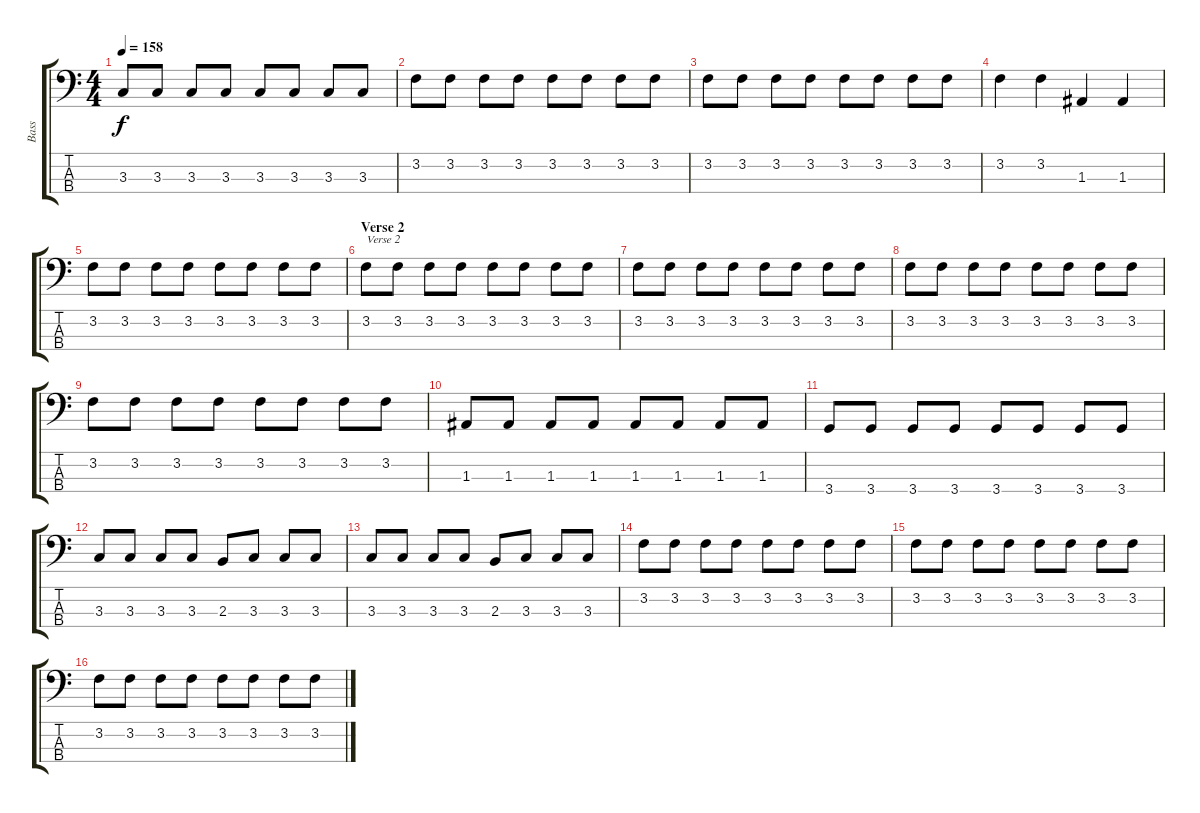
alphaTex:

\track ("Bass" "Bass") {instrument electricbasspick}
\staff {score tabs}
\tuning (G2 D2 A1 E1) {hide}
\ts (4 4)
\tempo 158
\clef f4
\ks c
3.3.8{dy f} 3.3.8 3.3.8 3.3.8 3.3.8 3.3.8 3.3.8 3.3.8 |
3.2.8 3.2.8 3.2.8 3.2.8 3.2.8 3.2.8 3.2.8 3.2.8 |
3.2.8 3.2.8 3.2.8 3.2.8 3.2.8 3.2.8 3.2.8 3.2.8 |
3.2.4 3.2.4 1.3.4 1.3.4 |
3.2.8 3.2.8 3.2.8 3.2.8 3.2.8 3.2.8 3.2.8 3.2.8 |
\section ("" "Verse 2")
3.2.8{txt "Verse 2"} 3.2.8 3.2.8 3.2.8 3.2.8 3.2.8 3.2.8 3.2.8 |
3.2.8 3.2.8 3.2.8 3.2.8 3.2.8 3.2.8 3.2.8 3.2.8 |
3.2.8 3.2.8 3.2.8 3.2.8 3.2.8 3.2.8 3.2.8 3.2.8 |
3.2.8 3.2.8 3.2.8 3.2.8 3.2.8 3.2.8 3.2.8 3.2.8 |
1.3.8 1.3.8 1.3.8 1.3.8 1.3.8 1.3.8 1.3.8 1.3.8 |
3.4.8 3.4.8 3.4.8 3.4.8 3.4.8 3.4.8 3.4.8 3.4.8 |
3.3.8 3.3.8 3.3.8 3.3.8 2.3.8 3.3.8 3.3.8 3.3.8 |
3.3.8 3.3.8 3.3.8 3.3.8 2.3.8 3.3.8 3.3.8 3.3.8 |
3.2.8 3.2.8 3.2.8 3.2.8 3.2.8 3.2.8 3.2.8 3.2.8 |
3.2.8 3.2.8 3.2.8 3.2.8 3.2.8 3.2.8 3.2.8 3.2.8 |
3.2.8 3.2.8 3.2.8 3.2.8 3.2.8 3.2.8 3.2.8 3.2.8
